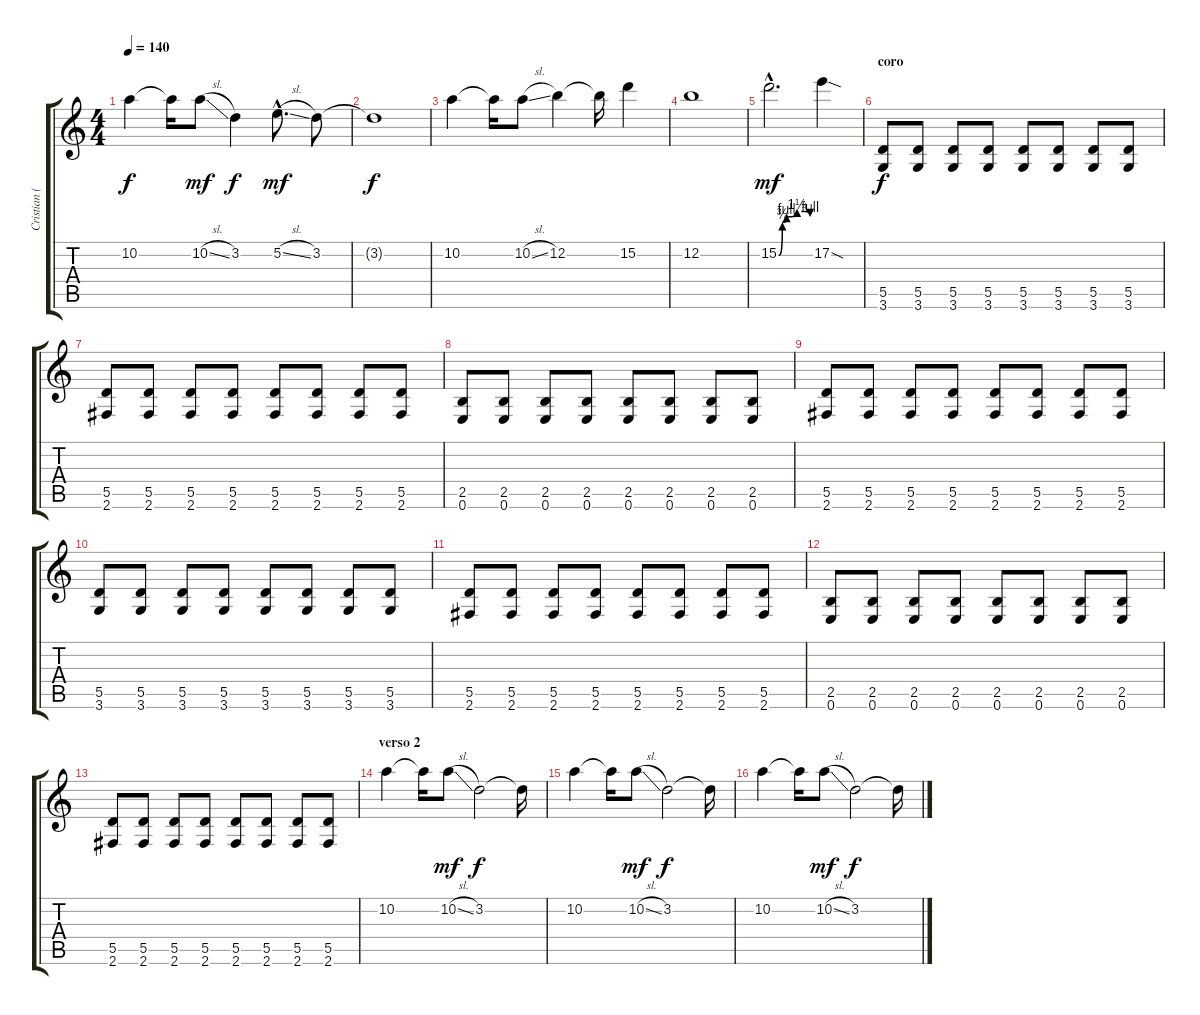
\track ("Cristian (guitarra)" "Cristian (") {instrument overdrivenguitar}
\staff {score tabs}
\tuning (E4 B3 G3 D3 A2 E2) {hide}
\ts (4 4)
\tempo 140
\clef g2
\ks c
10.2.4{dy f} 10.2{t}.16 10.2{sl}.8{dy mf} 3.2.4{dy f} 5.2{sl hac}.8{d dy mf} 3.2.8 |
3.2{t}.1{dy f} |
10.2.4 10.2{t}.16 10.2{sl}.8 12.2.4 12.2{t}.16 15.2.4 |
12.2.1 |
15.2{be (custom 0 0 7 3 15 4 35 5 50 5 60 4) hac}.2{d dy mf} 17.2{sod}.4 |
\section ("" "coro")
(5.5 3.6).8{dy f volume 11 balance 10} (5.5 3.6).8 (5.5 3.6).8 (5.5 3.6).8 (5.5 3.6).8 (5.5 3.6).8 (5.5 3.6).8 (5.5 3.6).8 |
(5.5 2.6).8 (5.5 2.6).8 (5.5 2.6).8 (5.5 2.6).8 (5.5 2.6).8 (5.5 2.6).8 (5.5 2.6).8 (5.5 2.6).8 |
(2.5 0.6).8 (2.5 0.6).8 (2.5 0.6).8 (2.5 0.6).8 (2.5 0.6).8 (2.5 0.6).8 (2.5 0.6).8 (2.5 0.6).8 |
(5.5 2.6).8 (5.5 2.6).8 (5.5 2.6).8 (5.5 2.6).8 (5.5 2.6).8 (5.5 2.6).8 (5.5 2.6).8 (5.5 2.6).8 |
(5.5 3.6).8 (5.5 3.6).8 (5.5 3.6).8 (5.5 3.6).8 (5.5 3.6).8 (5.5 3.6).8 (5.5 3.6).8 (5.5 3.6).8 |
(5.5 2.6).8 (5.5 2.6).8 (5.5 2.6).8 (5.5 2.6).8 (5.5 2.6).8 (5.5 2.6).8 (5.5 2.6).8 (5.5 2.6).8 |
(2.5 0.6).8 (2.5 0.6).8 (2.5 0.6).8 (2.5 0.6).8 (2.5 0.6).8 (2.5 0.6).8 (2.5 0.6).8 (2.5 0.6).8 |
(5.5 2.6).8 (5.5 2.6).8 (5.5 2.6).8 (5.5 2.6).8 (5.5 2.6).8 (5.5 2.6).8 (5.5 2.6).8 (5.5 2.6).8 |
\section ("" "verso 2")
10.2.4{volume 13 balance 15} 10.2{t}.16 10.2{sl}.8{dy mf} 3.2.2{dy f} 3.2{t}.16 |
10.2.4 10.2{t}.16 10.2{sl}.8{dy mf} 3.2.2{dy f} 3.2{t}.16 |
10.2.4 10.2{t}.16 10.2{sl}.8{dy mf} 3.2.2{dy f} 3.2{t}.16
